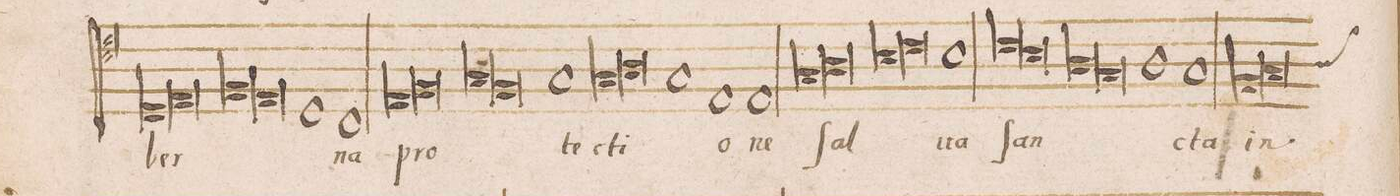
**kern	**text
*I"TENOR	*
*clefC4	*
*k[]	*
*met(C|)	*
*M2/1	*
*lig	*
1D	-ber-
1E	.
*Xlig	*
=44-	=44-
*lig	*
1F	.
1E	.
*Xlig	*
=45-	=45-
1D	.
1C	-na
=46	=46
*lig	*
1E	pro-
1F	.
*Xlig	*
=47-	=47-
*lig	*
1G	.
1F	.
*Xlig	*
=48-	=48-
1G	-te-
*lig	*
1G	-cti-
=49-	=49-
1A	.
*Xlig	*
1G	.
=50-	=50-
1E	-o-
1E	-ne
=51	=51
*lig	*
1G	ſal-
1A	.
*Xlig	*
=52-	=52-
*lig	*
1B	.
1c	.
*Xlig	*
=53-	=53-
1B	-va
*lig	*
1c	ſan-
=54-	=54-
1B	.
*Xlig	*
*lig	*
1A	.
=55-	=55-
1G	.
*Xlig	*
1A	.
=56-	=56-
1G	-cta
*lig	*
1F	in-
=57-	=57-
1G	.
*Xlig	*
*custos:A	*
*-	*-
